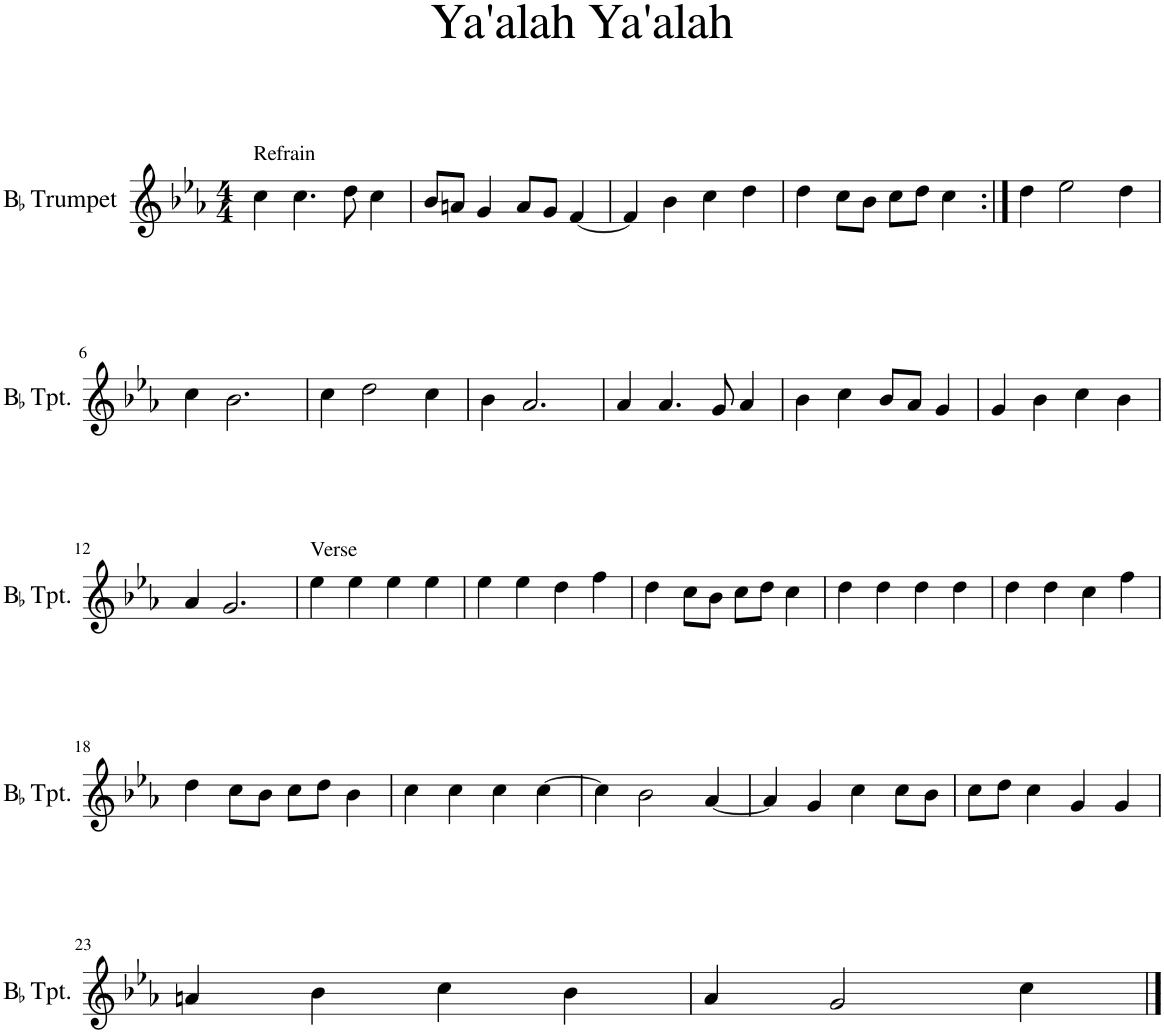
**kern
*part1
*staff1
*I"BaccidentalFlat Trumpet
*I'BaccidentalFlat Tpt.
*clefG2
*Trd1c2
*k[b-e-a-]
*M4/4
=1
!LO:TX:a:t=Refrain
4cc\
4.cc\
8dd\
4cc\
=2
8b-/L
8an/J
4g/
8a/L
8g/J
[4f/
=3
4f/]
4b-\
4cc\
4dd\
=4
4dd\
8cc\L
8b-\J
8cc\L
8dd\J
4cc\
=5:|!
4dd\
2ee-\
4dd\
!!LO:LB:g=z
=6
4cc\
2.b-\
=7
4cc\
2dd\
4cc\
=8
4b-\
2.a-/
=9
4a-/
4.a-/
8g/
4a-/
=10
4b-\
4cc\
8b-/L
8a-/J
4g/
=11
4g/
4b-\
4cc\
4b-\
!!LO:LB:g=z
=12
4a-/
2.g/
=13
!LO:TX:a:t=Verse
4ee-\
4ee-\
4ee-\
4ee-\
=14
4ee-\
4ee-\
4dd\
4ff\
=15
4dd\
8cc\L
8b-\J
8cc\L
8dd\J
4cc\
=16
4dd\
4dd\
4dd\
4dd\
=17
4dd\
4dd\
4cc\
4ff\
!!LO:LB:g=z
=18
4dd\
8cc\L
8b-\J
8cc\L
8dd\J
4b-\
=19
4cc\
4cc\
4cc\
[4cc\
=20
4cc\]
2b-\
[4a-/
=21
4a-/]
4g/
4cc\
8cc\L
8b-\J
=22
8cc\L
8dd\J
4cc\
4g/
4g/
!!LO:LB:g=z
=23
4an/
4b-\
4cc\
4b-\
=24
4a-/
2g/
4cc\
==
*-
